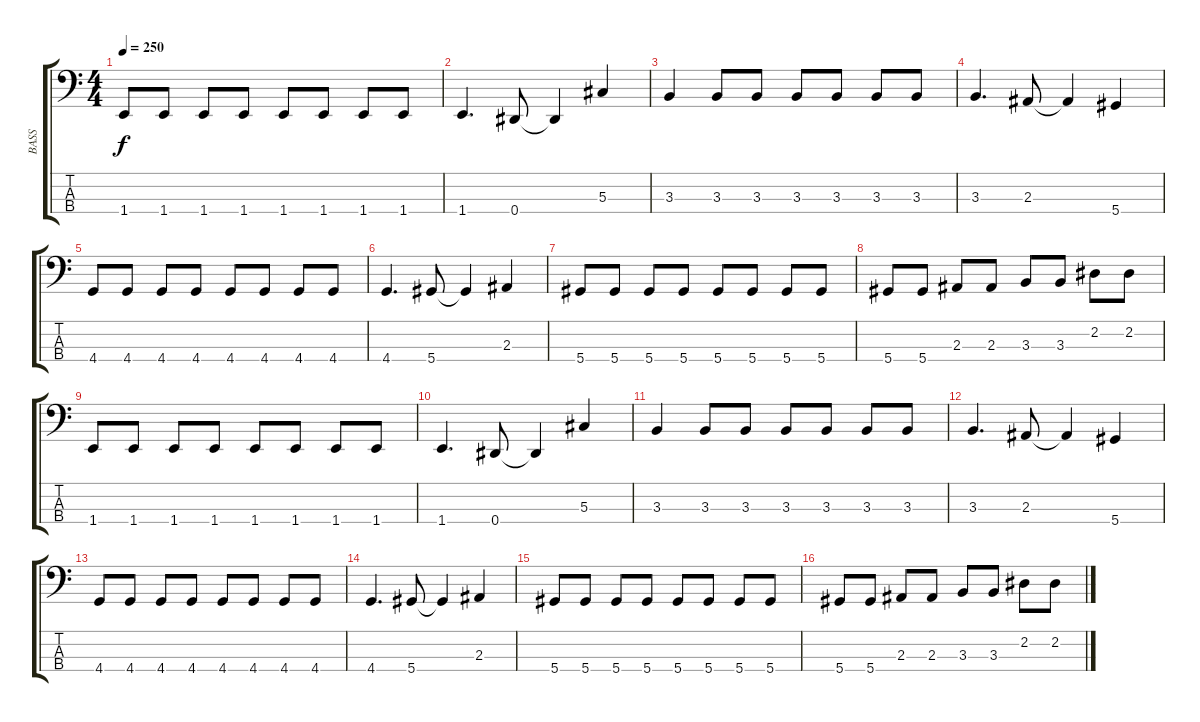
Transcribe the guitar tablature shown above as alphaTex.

\track ("BASS" "BASS") {instrument electricbassfinger}
\staff {score tabs}
\tuning (Gb2 Db2 Ab1 Eb1) {hide}
\ts (4 4)
\tempo 250
\clef f4
\ks aminor
1.4.8{dy f} 1.4.8 1.4.8 1.4.8 1.4.8 1.4.8 1.4.8 1.4.8 |
1.4.4{d} 0.4.8 0.4{t}.4 5.3.4 |
3.3.4 3.3.8 3.3.8 3.3.8 3.3.8 3.3.8 3.3.8 |
3.3.4{d} 2.3.8 2.3{t}.4 5.4.4 |
4.4.8 4.4.8 4.4.8 4.4.8 4.4.8 4.4.8 4.4.8 4.4.8 |
4.4.4{d} 5.4.8 5.4{t}.4 2.3.4 |
5.4.8 5.4.8 5.4.8 5.4.8 5.4.8 5.4.8 5.4.8 5.4.8 |
5.4.8 5.4.8 2.3.8 2.3.8 3.3.8 3.3.8 2.2.8 2.2.8 |
1.4.8 1.4.8 1.4.8 1.4.8 1.4.8 1.4.8 1.4.8 1.4.8 |
1.4.4{d} 0.4.8 0.4{t}.4 5.3.4 |
3.3.4 3.3.8 3.3.8 3.3.8 3.3.8 3.3.8 3.3.8 |
3.3.4{d} 2.3.8 2.3{t}.4 5.4.4 |
4.4.8 4.4.8 4.4.8 4.4.8 4.4.8 4.4.8 4.4.8 4.4.8 |
4.4.4{d} 5.4.8 5.4{t}.4 2.3.4 |
5.4.8 5.4.8 5.4.8 5.4.8 5.4.8 5.4.8 5.4.8 5.4.8 |
5.4.8 5.4.8 2.3.8 2.3.8 3.3.8 3.3.8 2.2.8 2.2.8
